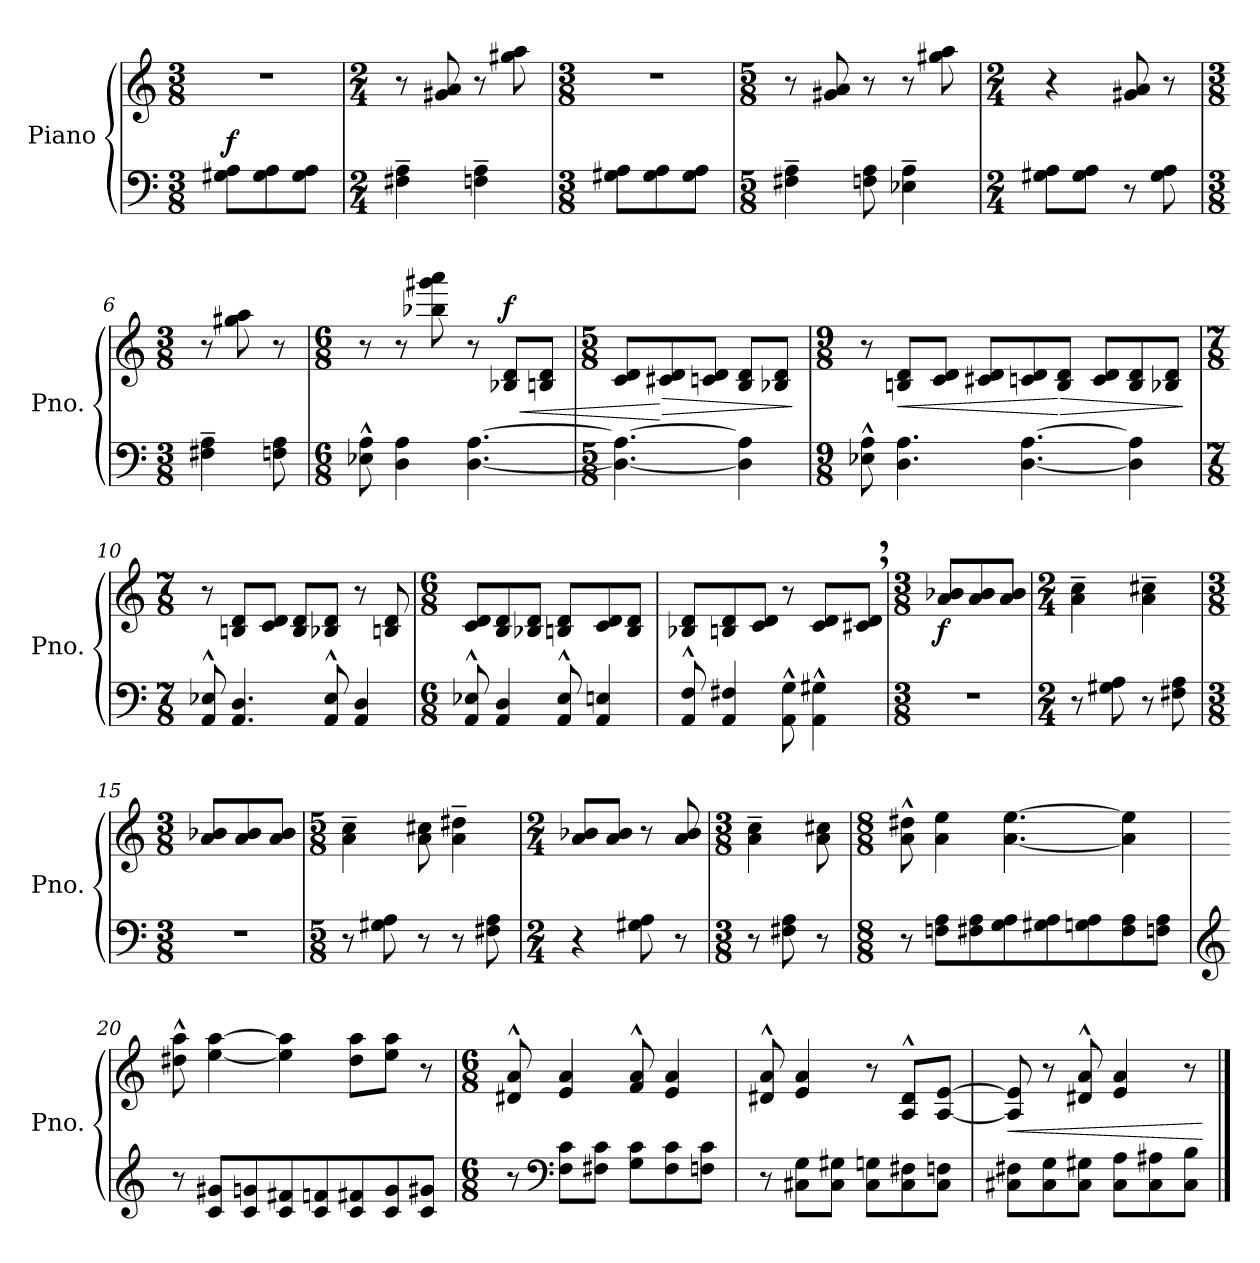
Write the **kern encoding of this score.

**kern	**kern	**dynam
*part1	*part1	*part1
*staff2	*staff1	*staff1/2
*I"Piano	*	*
*I'Pno.	*	*
*clefF4	*clefG2	*
*k[]	*k[]	*
*M3/8	*M3/8	*
*MM160	*MM160	*
=1	=1	=1
!	!	!LO:DY:a=2
8G#X\ 8A\L	4.r	f
8G#\ 8A\	.	.
8G#\ 8A\J	.	.
=2	=2	=2
*M2/4	*M2/4	*
4F#X\~ 4A\~	8r	.
.	8g#X/ 8a/	.
4Fn\~ 4A\~	8r	.
.	8gg#X\ 8aa\	.
=3	=3	=3
*M3/8	*M3/8	*
8G#X\ 8A\L	4.r	.
8G#\ 8A\	.	.
8G#\ 8A\J	.	.
=4	=4	=4
*M5/8	*M5/8	*
4F#X\~ 4A\~	8r	.
.	8g#X/ 8a/	.
8Fn\ 8A\	8r	.
4E-X\~ 4A\~	8r	.
.	8gg#X\ 8aa\	.
=5	=5	=5
*M2/4	*M2/4	*
8G#X\ 8A\L	4r	.
8G#\ 8A\J	.	.
8r	8g#X/ 8a/	.
8G#\ 8A\	8r	.
!!LO:LB:g=z
=6	=6	=6
*M3/8	*M3/8	*
4F#X\~ 4A\~	8r	.
.	8gg#X\ 8aa\	.
8Fn\ 8A\	8r	.
=7	=7	=7
*M6/8	*M6/8	*
8E-X\^^ 8A\^^	8r	.
4D\ 4A\	8r	.
.	8bb-X\ 8ggg#X\ 8aaa\	.
[4.D\ [4.A\	8r	.
!	!	!LO:HP:b
!	!	!LO:DY:n=1:a
.	8B-X/ 8d/L	< f
.	8Bn/ 8d/J	.
=8	=8	=8
*M5/8	*M5/8	*
4.D\_ 4.A\_	8c/ 8d/L	.
!	!	!LO:HP:n=1:b
.	8c#X/ 8d/	[ >
.	8cn/ 8d/J	.
4D\] 4A\]	8B/ 8d/L	.
.	8B-X/ 8d/J	.
.	.	]
=9	=9	=9
*M9/8	*M9/8	*
8E-X\^^ 8A\^^	8r	.
!	!	!LO:HP:b
4.D\ 4.A\	8Bn/ 8d/L	<
.	8c/ 8d/J	.
.	8c#X/ 8d/L	.
[4.D\ [4.A\	8cn/ 8d/	.
!	!	!LO:HP:n=1:b
.	8B/ 8d/J	[ >
.	8c/ 8d/L	.
4D\] 4A\]	8B/ 8d/	.
.	8B-X/ 8d/J	.
.	.	]
!!LO:LB:g=z
=10	=10	=10
*M7/8	*M7/8	*
8AA/^^ 8E-X/^^	8r	.
4.AA/ 4.D/	8Bn/ 8d/L	.
.	8c/ 8d/J	.
.	8B/ 8d/L	.
8AA/^^ 8E-/^^	8B-X/ 8d/J	.
4AA/ 4D/	8r	.
.	8Bn/ 8d/	.
=11	=11	=11
*M6/8	*M6/8	*
8AA/^^ 8E-X/^^	8c/ 8d/L	.
4AA/ 4D/	8B/ 8d/	.
.	8B-X/ 8d/J	.
8AA/^^ 8E-/^^	8Bn/ 8d/L	.
4AA/ 4En/	8c/ 8d/	.
.	8B/ 8d/J	.
=12	=12	=12
8AA/^^ 8F/^^	8B-X/ 8d/L	.
4AA/ 4F#X/	8Bn/ 8d/	.
.	8c/ 8d/J	.
8AA\^^ 8G\^^	8r	.
4AA\^^ 4G#X\^^	8c/ 8d/L	.
.	8c#X/, 8d/,J	.
=13	=13	=13
*M3/8	*M3/8	*
!	!	!LO:DY:b
4.r	8a/ 8b-X/L	f
.	8a/ 8b-/	.
.	8a/ 8b-/J	.
!!LO:LB:g=z
=14	=14	=14
*M2/4	*M2/4	*
8r	4a\~ 4cc\~	.
8G#X\ 8A\	.	.
8r	4a\~ 4cc#X\~	.
8F#X\ 8A\	.	.
=15	=15	=15
*M3/8	*M3/8	*
4.r	8a/ 8b-X/L	.
.	8a/ 8b-/	.
.	8a/ 8b-/J	.
=16	=16	=16
*M5/8	*M5/8	*
8r	4a\~ 4cc\~	.
8G#X\ 8A\	.	.
8r	8a\ 8cc#X\	.
8r	4a\~ 4dd#X\~	.
8F#X\ 8A\	.	.
=17	=17	=17
*M2/4	*M2/4	*
4r	8a/ 8b-X/L	.
.	8a/ 8b-/J	.
8G#X\ 8A\	8r	.
8r	8a/ 8b-/	.
=18	=18	=18
*M3/8	*M3/8	*
8r	4a\~ 4cc\~	.
8F#X\ 8A\	.	.
8r	8a\ 8cc#X\	.
!!LO:LB:g=z
=19	=19	=19
*M8/8	*M8/8	*
8r	8a\^^ 8dd#X\^^	.
8Fn\ 8A\L	4a\ 4ee\	.
8F#X\ 8A\	.	.
8G\ 8A\	[4.a\ [4.ee\	.
8G#X\ 8A\	.	.
8Gn\ 8A\	.	.
8F#\ 8A\	4a\] 4ee\]	.
8Fn\ 8A\J	.	.
=20	=20	=20
*clefG2	*	*
8r	8dd#X\^^ 8aa\^^	.
8c/ 8g#X/L	[4ee\ [4aa\	.
8c/ 8gn/	.	.
8c/ 8f#X/	4ee\] 4aa\]	.
8c/ 8fn/	.	.
8c/ 8f#X/	8dd#\ 8aa\L	.
8c/ 8g/	8ee\ 8aa\J	.
8c/ 8g#X/J	8r	.
=21	=21	=21
*M6/8	*M6/8	*
8r	8d#X/^^ 8a/^^	.
*clefF4	*	*
8F\ 8c\L	4e/ 4a/	.
8F#X\ 8c\J	.	.
8G\ 8c\L	8f/^^ 8a/^^	.
8F#\ 8c\	4e/ 4a/	.
8Fn\ 8c\J	.	.
!!LO:LB:g=z
=22	=22	=22
8r	8d#X/^^ 8a/^^	.
8C#X\ 8G\L	4e/ 4a/	.
8C#\ 8G#X\J	.	.
8C#\ 8Gn\L	8r	.
8C#\ 8F#X\	8A/^^ 8d#/^^L	.
8C#\ 8Fn\J	[8A/ [8e/J	.
=23	=23	=23
!	!	!LO:HP:b
8C#X\ 8F#X\L	8A/] 8e/]	<
8C#\ 8G\	8r	.
8C#\ 8G#X\J	8d#X/^^ 8a/^^	.
8C#\ 8A\L	4e/ 4a/	.
8C#\ 8A#X\	.	.
8C#\ 8B\J	8r	.
.	.	[
==	==	==
*-	*-	*-
